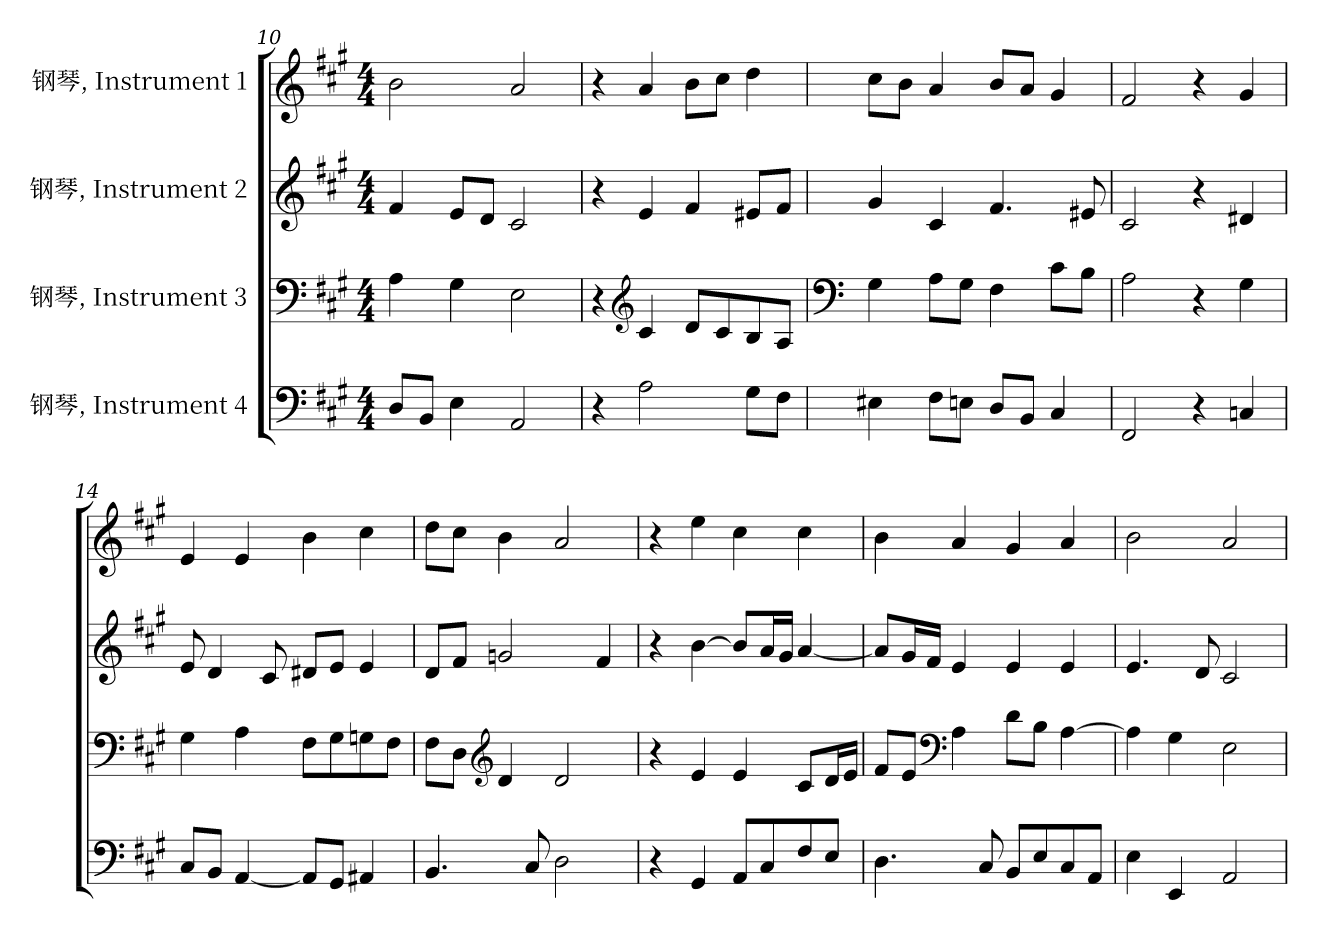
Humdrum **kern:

**kern	**kern	**kern	**kern
*part4	*part3	*part2	*part1
*staff4	*staff3	*staff2	*staff1
*I"钢琴, Instrument 4	*I"钢琴, Instrument 3	*I"钢琴, Instrument 2	*I"钢琴, Instrument 1
*clefF4	*clefF4	*clefG2	*clefG2
*k[f#c#g#]	*k[f#c#g#]	*k[f#c#g#]	*k[f#c#g#]
*M4/4	*M4/4	*M4/4	*M4/4
=10	=10	=10	=10
8D/L	4A\	4f#/	2b\
8BB/J	.	.	.
4E\	4G#\	8e/L	.
.	.	8d/J	.
2AA/	2E\	2c#/	2a/
!!LO:LB:g=z
=11	=11	=11	=11
4r	4r	4r	4r
*	*clefG2	*	*
2A\	4c#/	4e/	4a/
.	8d/L	4f#/	8b\L
.	8c#/	.	8cc#\J
8G#\L	8B/	8e#X/L	4dd\
8F#\J	8A/J	8f#/J	.
=12	=12	=12	=12
*	*clefF4	*	*
4E#X\	4G#\	4g#/	8cc#\L
.	.	.	8b\J
8F#\L	8A\L	4c#/	4a/
8En\J	8G#\J	.	.
8D/L	4F#\	4.f#/	8b/L
8BB/J	.	.	8a/J
4C#/	8c#\L	.	4g#/
.	8B\J	8e#X/	.
=13	=13	=13	=13
2FF#/	2A\	2c#/	2f#/
4r	4r	4r	4r
4Cn/	4G#\	4d#X/	4g#/
=14	=14	=14	=14
8C#/L	4G#\	8e/	4e/
8BB/J	.	4d/	.
[4AA/	4A\	.	4e/
.	.	8c#/	.
8AA/L]	8F#\L	8d#X/L	4b\
8GG#/J	8G#\	8e/J	.
4AA#X/	8Gn\	4e/	4cc#\
.	8F#\J	.	.
!!LO:PB:g=z
=15	=15	=15	=15
4.BB/	8F#\L	8d/L	8dd\L
.	8D\J	8f#/J	8cc#\J
*	*clefG2	*	*
.	4d/	2gn/	4b\
8C#/	.	.	.
2D\	2d/	.	2a/
.	.	4f#/	.
=16	=16	=16	=16
4r	4r	4r	4r
4GG#/	4e/	[4b\	4ee\
8AA/L	4e/	8b/L]	4cc#\
8C#/	.	16a/L	.
.	.	16g#/JJ	.
8F#/	8c#/L	[4a/	4cc#\
8E/J	16d/L	.	.
.	16e/JJ	.	.
=17	=17	=17	=17
4.D\	8f#/L	8a/L]	4b\
.	8e/J	16g#/L	.
.	.	16f#/JJ	.
*	*clefF4	*	*
.	4A\	4e/	4a/
8C#/	.	.	.
8BB/L	8d\L	4e/	4g#/
8E/	8B\J	.	.
8C#/	[4A\	4e/	4a/
8AA/J	.	.	.
=18	=18	=18	=18
4E\	4A\]	4.e/	2b\
4EE/	4G#\	.	.
.	.	8d/	.
2AA/	2E\	2c#/	2a/
=	=	=	=
*-	*-	*-	*-
